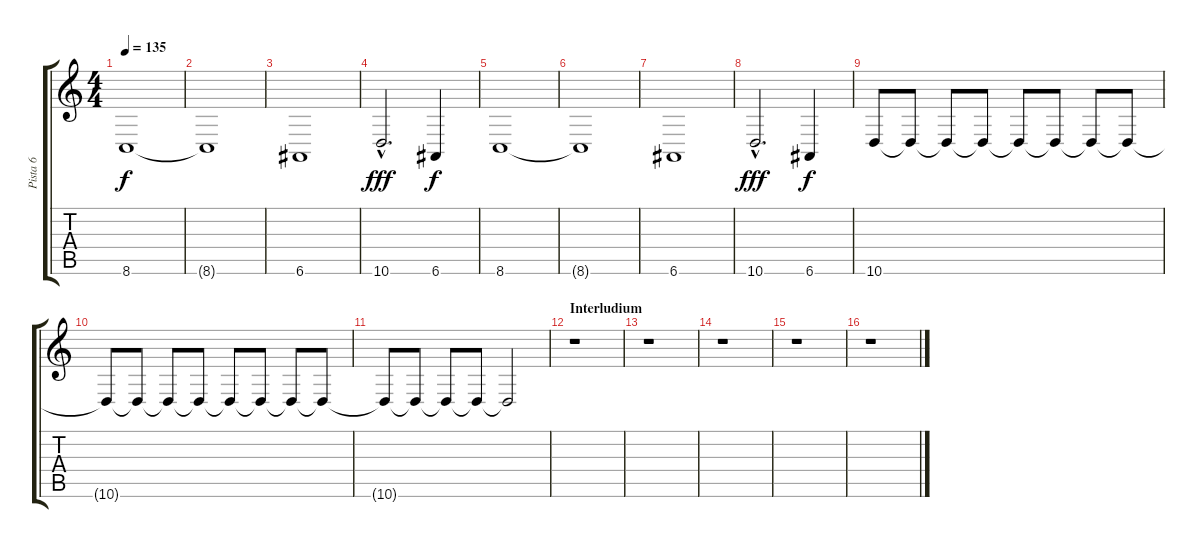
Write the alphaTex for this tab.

\track ("Pista 6" "Pista 6") {instrument choiraahs}
\staff {score tabs}
\tuning (E4 B3 G3 D3 A2 E2) {hide}
\ts (4 4)
\tempo 135
\clef g2
\ks c
8.6.1{dy f} |
8.6{t}.1 |
6.6.1 |
10.6{hac}.2{d dy fff} 6.6.4{dy f} |
8.6.1 |
8.6{t}.1 |
6.6.1 |
10.6{hac}.2{d dy fff} 6.6.4{dy f} |
10.6.8 10.6{t}.8{volume 15} 10.6{t}.8{volume 14} 10.6{t}.8{volume 14} 10.6{t}.8{volume 13} 10.6{t}.8{volume 13} 10.6{t}.8{volume 12} 10.6{t}.8{volume 12} |
10.6{t}.8{volume 11} 10.6{t}.8{volume 11} 10.6{t}.8{volume 10} 10.6{t}.8{volume 9} 10.6{t}.8{volume 8} 10.6{t}.8{volume 7} 10.6{t}.8{volume 6} 10.6{t}.8{volume 4} |
10.6{t}.8{volume 3} 10.6{t}.8{volume 2} 10.6{t}.8{volume 0} 10.6{t}.8{volume 0} 10.6{t}.2 |
\section ("" "Interludium")
r.1 |
r.1 |
r.1 |
r.1 |
r.1
